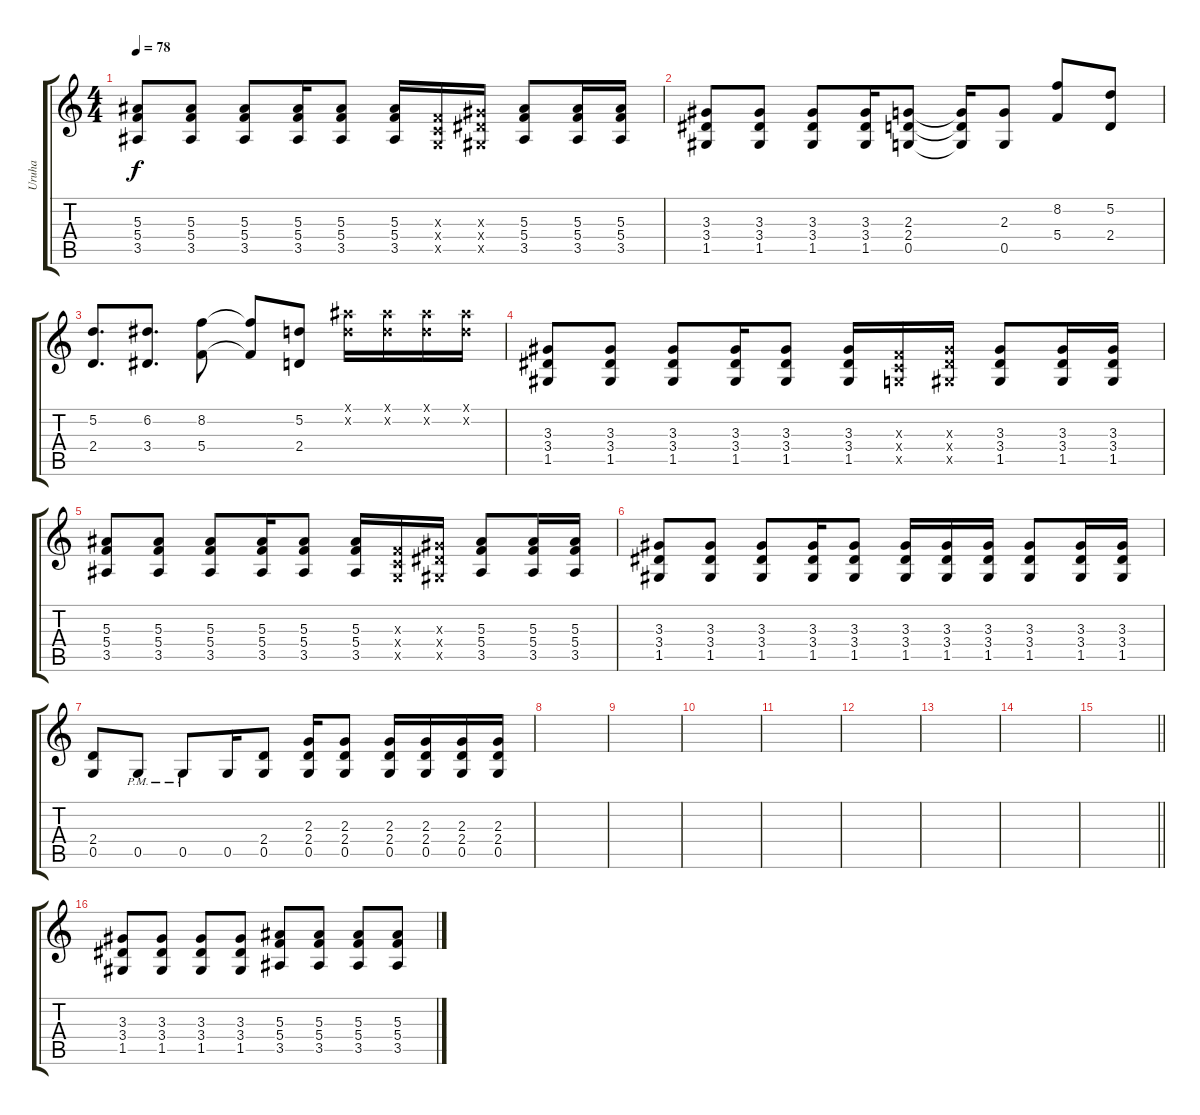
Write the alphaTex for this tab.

\track ("Uruha" "Uruha") {instrument overdrivenguitar}
\staff {score tabs}
\tuning (D4 A3 F3 C3 G2 D2) {hide}
\ts (4 4)
\tempo 78
\clef g2
\ks c
(5.3 5.4 3.5).8{dy f} (5.3 5.4 3.5).8 (5.3 5.4 3.5).8 (5.3 5.4 3.5).16 (5.3 5.4 3.5).8 (5.3 5.4 3.5).16 (0.3{x} 0.4{x} 0.5{x}).16 (3.3{x} 3.4{x} 1.5{x}).16 (5.3 5.4 3.5).8 (5.3 5.4 3.5).16 (5.3 5.4 3.5).16 |
(3.3 3.4 1.5).8 (3.3 3.4 1.5).8 (3.3 3.4 1.5).8 (3.3 3.4 1.5).16 (2.3 2.4 0.5).8 (2.3{t} 2.4{t} 0.5{t}).16 (2.3 0.5).8 (8.2 5.4).8 (5.2 2.4).8 |
(5.2 2.4).8{d} (6.2 3.4).8{d} (8.2 5.4).8 (8.2{t} 5.4{t}).8 (5.2 2.4).8 (8.1{x} 5.2{x}).16 (8.1{x} 5.2{x}).16 (8.1{x} 5.2{x}).16 (8.1{x} 5.2{x}).16 |
(3.3 3.4 1.5).8 (3.3 3.4 1.5).8 (3.3 3.4 1.5).8 (3.3 3.4 1.5).16 (3.3 3.4 1.5).8 (3.3 3.4 1.5).16 (0.3{x} 0.4{x} 0.5{x}).16 (3.3{x} 3.4{x} 1.5{x}).16 (3.3 3.4 1.5).8 (3.3 3.4 1.5).16 (3.3 3.4 1.5).16 |
(5.3 5.4 3.5).8 (5.3 5.4 3.5).8 (5.3 5.4 3.5).8 (5.3 5.4 3.5).16 (5.3 5.4 3.5).8 (5.3 5.4 3.5).16 (0.3{x} 0.4{x} 0.5{x}).16 (3.3{x} 3.4{x} 1.5{x}).16 (5.3 5.4 3.5).8 (5.3 5.4 3.5).16 (5.3 5.4 3.5).16 |
(3.3 3.4 1.5).8 (3.3 3.4 1.5).8 (3.3 3.4 1.5).8 (3.3 3.4 1.5).16 (3.3 3.4 1.5).8 (3.3 3.4 1.5).16 (3.3 3.4 1.5).16 (3.3 3.4 1.5).16 (3.3 3.4 1.5).8 (3.3 3.4 1.5).16 (3.3 3.4 1.5).16 |
(2.4 0.5).8 0.5{pm}.8 0.5{pm}.8 0.5.16 (2.4 0.5).8 (2.3 2.4 0.5).16 (2.3 2.4 0.5).8 (2.3 2.4 0.5).16 (2.3 2.4 0.5).16 (2.3 2.4 0.5).16 (2.3 2.4 0.5).16 |
|
|
|
|
|
|
|
\barLineRight lightlight
|
(3.3 3.4 1.5).8 (3.3 3.4 1.5).8 (3.3 3.4 1.5).8 (3.3 3.4 1.5).8 (5.3 5.4 3.5).8 (5.3 5.4 3.5).8 (5.3 5.4 3.5).8 (5.3 5.4 3.5).8
